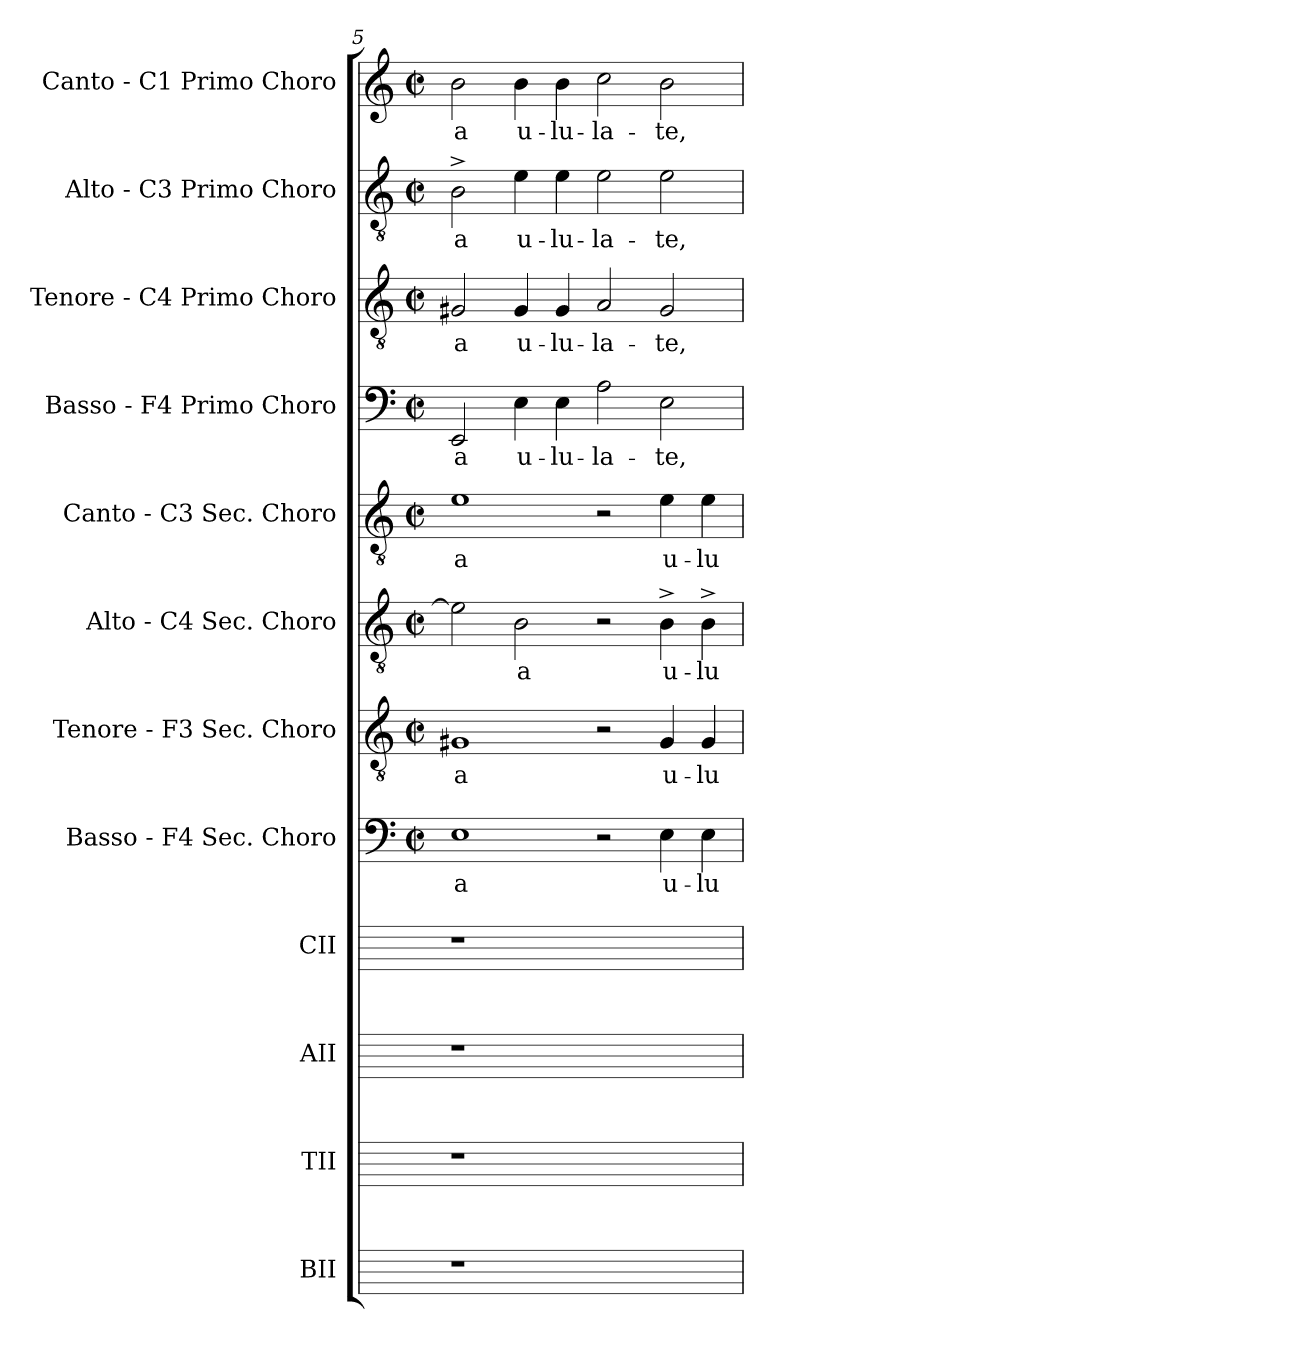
**kern	**kern	**kern	**kern	**kern	**text	**kern	**text	**kern	**text	**kern	**text	**kern	**text	**kern	**text	**kern	**text	**kern	**text
*part12	*part11	*part10	*part9	*part8	*part8	*part7	*part7	*part6	*part6	*part5	*part5	*part4	*part4	*part3	*part3	*part2	*part2	*part1	*part1
*staff12	*staff11	*staff10	*staff9	*staff8	*staff8	*staff7	*staff7	*staff6	*staff6	*staff5	*staff5	*staff4	*staff4	*staff3	*staff3	*staff2	*staff2	*staff1	*staff1
*I"BII	*I"TII	*I"AII	*I"CII	*I"Basso - F4  Sec. Choro	*	*I"Tenore - F3  Sec. Choro	*	*I"Alto - C4  Sec. Choro	*	*I"Canto - C3  Sec. Choro	*	*I"Basso - F4  Primo Choro	*	*I"Tenore - C4  Primo Choro	*	*I"Alto - C3  Primo Choro	*	*I"Canto - C1  Primo Choro	*
*I'BII	*I'TII	*I'AII	*I'CII	*I'Ch	*	*I'Ch	*	*I'Ch	*	*I'Ch	*	*I'BI	*	*I'TI	*	*I'AI	*	*I'CI	*
*	*	*	*	*clefF4	*	*clefGv2	*	*clefGv2	*	*clefGv2	*	*clefF4	*	*clefGv2	*	*clefGv2	*	*clefG2	*
*	*	*	*	*M2/2	*	*M2/2	*	*M2/2	*	*M2/2	*	*M2/2	*	*M2/2	*	*M2/2	*	*M2/2	*
*	*	*	*	*met(c|)	*	*met(c|)	*	*met(c|)	*	*met(c|)	*	*met(c|)	*	*met(c|)	*	*met(c|)	*	*met(c|)	*
=5	=5	=5	=5	=5	=5	=5	=5	=5	=5	=5	=5	=5	=5	=5	=5	=5	=5	=5	=5
!	!	!	!	!	!LO:LY:b:rj	!	!LO:LY:b:rj	!	!	!	!LO:LY:b:rj	!	!LO:LY:b:cj	!	!LO:LY:b:cj	!	!LO:LY:b:cj	!	!LO:LY:b:cj
1r	1r	1r	1r	1E	-a	1G#X	-a	2e\]	.	1e	-a	2EE/	-a	2G#X/	-a	2B^<\	-a	2b\	-a
!	!	!	!	!	!	!	!	!	!LO:LY:b:cj	!	!	!	!LO:LY:b:cj	!	!LO:LY:b:cj	!	!LO:LY:b:cj	!	!LO:LY:b:cj
.	.	.	.	.	.	.	.	2B\	-a	.	.	4E\	u-	4G#/	u-	4e\	u-	4b\	u-
!	!	!	!	!	!	!	!	!	!	!	!	!	!LO:LY:b:cj	!	!LO:LY:b:cj	!	!LO:LY:b:cj	!	!LO:LY:b:cj
.	.	.	.	.	.	.	.	.	.	.	.	4E\	-lu-	4G#/	-lu-	4e\	-lu-	4b\	-lu-
!	!	!	!	!	!	!	!	!	!	!	!	!	!LO:LY:b:cj	!	!LO:LY:b:cj	!	!LO:LY:b:cj	!	!LO:LY:b:cj
1ryy	1ryy	1ryy	1ryy	2r	.	2r	.	2r	.	2r	.	2A\	-la-	2A/	-la-	2e\	-la-	2cc\	-la-
!	!	!	!	!	!LO:LY:b:cj	!	!LO:LY:b:cj	!	!LO:LY:b:cj	!	!LO:LY:b:cj	!	!LO:LY:b:cj	!	!LO:LY:b:cj	!	!LO:LY:b:cj	!	!LO:LY:b:cj
.	.	.	.	4E\	u-	4G#/	u-	4B^<\	u-	4e\	u-	2E\	-te,	2G#/	-te,	2e\	-te,	2b\	-te,
!	!	!	!	!	!LO:LY:b:cj	!	!LO:LY:b:cj	!	!LO:LY:b:cj	!	!LO:LY:b:cj	!	!	!	!	!	!	!	!
.	.	.	.	4E\	-lu-	4G#/	-lu-	4B^<\	-lu-	4e\	-lu-	.	.	.	.	.	.	.	.
=	=	=	=	=	=	=	=	=	=	=	=	=	=	=	=	=	=	=	=
*-	*-	*-	*-	*-	*-	*-	*-	*-	*-	*-	*-	*-	*-	*-	*-	*-	*-	*-	*-
